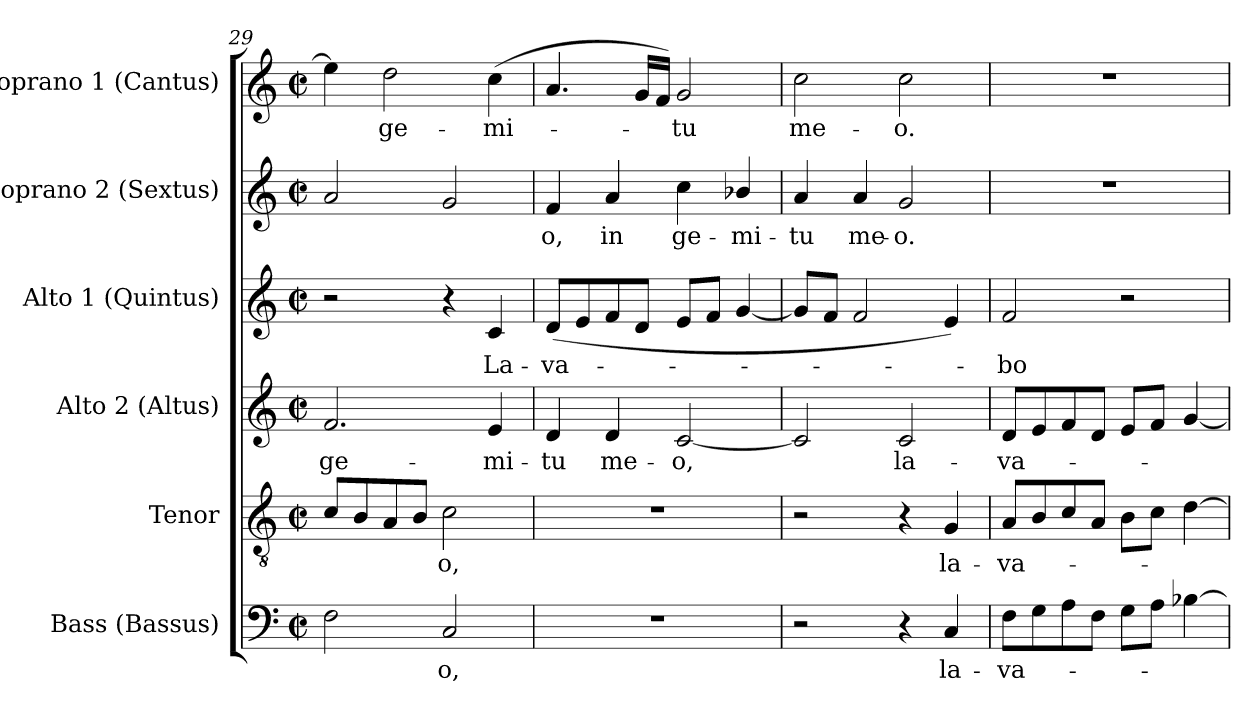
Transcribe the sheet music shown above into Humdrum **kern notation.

**kern	**text	**kern	**text	**kern	**text	**kern	**text	**kern	**text	**kern	**text
*part6	*part6	*part5	*part5	*part4	*part4	*part3	*part3	*part2	*part2	*part1	*part1
*staff6	*staff6	*staff5	*staff5	*staff4	*staff4	*staff3	*staff3	*staff2	*staff2	*staff1	*staff1
*I"Bass (Bassus)	*	*I"Tenor	*	*I"Alto 2 (Altus)	*	*I"Alto 1 (Quintus)	*	*I"Soprano 2 (Sextus)	*	*I"Soprano 1 (Cantus)	*
*I'B.	*	*I'T.	*	*I'A2.	*	*I'A1.	*	*I'S2.	*	*I'S1.	*
*clefF4	*	*clefGv2	*	*clefG2	*	*clefG2	*	*clefG2	*	*clefG2	*
*	*	*ITrd7c12	*	*	*	*	*	*	*	*	*
*k[]	*	*k[]	*	*k[]	*	*k[]	*	*k[]	*	*k[]	*
*C:	*	*C:	*	*C:	*	*C:	*	*C:	*	*C:	*
*M2/2	*	*M2/2	*	*M2/2	*	*M2/2	*	*M2/2	*	*M2/2	*
*met(c|)	*	*met(c|)	*	*met(c|)	*	*met(c|)	*	*met(c|)	*	*met(c|)	*
=29	=29	=29	=29	=29	=29	=29	=29	=29	=29	=29	=29
!	!	!	!	!	!LO:LY:b:color=#000000	!	!	!	!	!	!
2Fi\	.	8Ci/L	.	2.fi/	ge-	2r	.	2ai/	.	4eei\]	.
.	.	8BBi/	.	.	.	.	.	.	.	.	.
!	!	!	!	!	!	!	!	!	!	!	!LO:LY:b:color=#000000
.	.	8AAi/	.	.	.	.	.	.	.	2ddi\	ge-
.	.	8BBi/J	.	.	.	.	.	.	.	.	.
!	!LO:LY:b:color=#000000	!	!	!	!	!	!	!	!	!	!
!	!	!	!LO:LY:b:color=#000000	!	!	!	!	!	!	!	!
2Ci/	-o,	2Ci\	-o,	.	.	4r	.	2gi/	.	.	.
!	!	!	!	!	!LO:LY:b:color=#000000	!	!	!	!	!	!
!	!	!	!	!	!	!	!LO:LY:b:color=#000000	!	!	!	!
!	!	!	!	!	!	!	!	!	!	!	!LO:LY:b:color=#000000
.	.	.	.	4ei/	-mi-	4ci/	La-	.	.	(4cci\	-mi-
=30	=30	=30	=30	=30	=30	=30	=30	=30	=30	=30	=30
!	!	!	!	!	!LO:LY:b:color=#000000	!	!	!	!	!	!
!	!	!	!	!	!	!	!LO:LY:b:color=#000000	!	!	!	!
!	!	!	!	!	!	!	!	!	!LO:LY:b:color=#000000	!	!
1r	.	1r	.	4di/	-tu	(8di/L	-va-	4fi/	-o,	4.ai/	.
.	.	.	.	.	.	8ei/	.	.	.	.	.
!	!	!	!	!	!LO:LY:b:color=#000000	!	!	!	!	!	!
!	!	!	!	!	!	!	!	!	!LO:LY:b:color=#000000	!	!
.	.	.	.	4di/	me-	8fi/	.	4ai/	in	.	.
.	.	.	.	.	.	8di/J	.	.	.	16gi/LL	.
.	.	.	.	.	.	.	.	.	.	16fi/JJ)	.
!	!	!	!	!	!LO:LY:b:color=#000000	!	!	!	!	!	!
!	!	!	!	!	!	!	!	!	!LO:LY:b:color=#000000	!	!
!	!	!	!	!	!	!	!	!	!	!	!LO:LY:b:color=#000000
.	.	.	.	[2ci/	-o,	8ei/L	.	4cci\	ge-	2gi/	-tu
.	.	.	.	.	.	8fi/J	.	.	.	.	.
!	!	!	!	!	!	!	!	!	!LO:LY:b:color=#000000	!	!
.	.	.	.	.	.	[4gi/	.	4b-Xi/	-mi-	.	.
=31	=31	=31	=31	=31	=31	=31	=31	=31	=31	=31	=31
!	!	!	!	!	!	!	!	!	!LO:LY:b:color=#000000	!	!
!	!	!	!	!	!	!	!	!	!	!	!LO:LY:b:color=#000000
2r	.	2r	.	2ci/]	.	8gi/L]	.	4ai/	-tu	2cci\	me-
.	.	.	.	.	.	8fi/J	.	.	.	.	.
!	!	!	!	!	!	!	!	!	!LO:LY:b:color=#000000	!	!
.	.	.	.	.	.	2fi/	.	4ai/	me-	.	.
!	!	!	!	!	!LO:LY:b:color=#000000	!	!	!	!	!	!
!	!	!	!	!	!	!	!	!	!LO:LY:b:color=#000000	!	!
!	!	!	!	!	!	!	!	!	!	!	!LO:LY:b:color=#000000
4r	.	4r	.	2ci/	la-	.	.	2gi/	-o.	2cci\	-o.
!	!LO:LY:b:color=#000000	!	!	!	!	!	!	!	!	!	!
!	!	!	!LO:LY:b:color=#000000	!	!	!	!	!	!	!	!
4Ci/	la-	4GGi/	la-	.	.	4ei/)	.	.	.	.	.
!!LO:PB:g=z
=32	=32	=32	=32	=32	=32	=32	=32	=32	=32	=32	=32
!	!LO:LY:b:color=#000000	!	!	!	!	!	!	!	!	!	!
!	!	!	!LO:LY:b:color=#000000	!	!	!	!	!	!	!	!
!	!	!	!	!	!LO:LY:b:color=#000000	!	!	!	!	!	!
!	!	!	!	!	!	!	!LO:LY:b:color=#000000	!	!	!	!
8Fi\L	-va-	8AAi/L	-va-	8di/L	-va-	2fi/	-bo	1r	.	1r	.
8Gi\	.	8BBi/	.	8ei/	.	.	.	.	.	.	.
8Ai\	.	8Ci/	.	8fi/	.	.	.	.	.	.	.
8Fi\J	.	8AAi/J	.	8di/J	.	.	.	.	.	.	.
8Gi\L	.	8BBi\L	.	8ei/L	.	2r	.	.	.	.	.
8Ai\J	.	8Ci\J	.	8fi/J	.	.	.	.	.	.	.
[4B-Xi\	.	[4Di\	.	[4gi/	.	.	.	.	.	.	.
=	=	=	=	=	=	=	=	=	=	=	=
*-	*-	*-	*-	*-	*-	*-	*-	*-	*-	*-	*-
